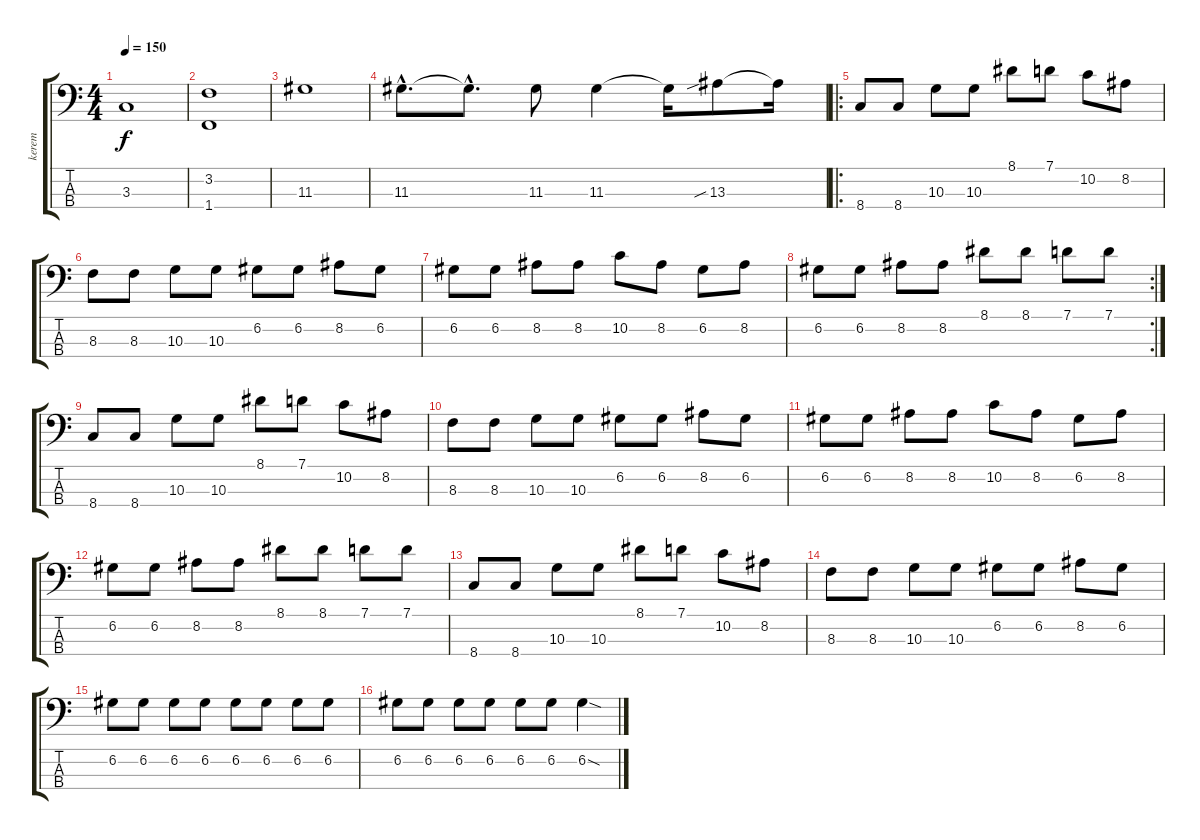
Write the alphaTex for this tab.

\track ("kerem" "kerem") {instrument electricbassfinger}
\staff {score tabs}
\tuning (G2 D2 A1 E1) {hide}
\ts (4 4)
\tempo 150
\clef f4
\ks c
3.3.1{dy f} |
(3.2 1.4).1 |
11.3.1 |
11.3{hac}.8{d} 11.3{hac t}.8{d} 11.3.8 11.3.4 11.3{t}.16 13.3{sib}.8 13.3{t}.16 |
\ro
8.4.8 8.4.8 10.3.8 10.3.8 8.1.8 7.1.8 10.2.8 8.2.8 |
8.3.8 8.3.8 10.3.8 10.3.8 6.2.8 6.2.8 8.2.8 6.2.8 |
6.2.8 6.2.8 8.2.8 8.2.8 10.2.8 8.2.8 6.2.8 8.2.8 |
\rc 2
6.2.8 6.2.8 8.2.8 8.2.8 8.1.8 8.1.8 7.1.8 7.1.8 |
8.4.8 8.4.8 10.3.8 10.3.8 8.1.8 7.1.8 10.2.8 8.2.8 |
8.3.8 8.3.8 10.3.8 10.3.8 6.2.8 6.2.8 8.2.8 6.2.8 |
6.2.8 6.2.8 8.2.8 8.2.8 10.2.8 8.2.8 6.2.8 8.2.8 |
6.2.8 6.2.8 8.2.8 8.2.8 8.1.8 8.1.8 7.1.8 7.1.8 |
8.4.8 8.4.8 10.3.8 10.3.8 8.1.8 7.1.8 10.2.8 8.2.8 |
8.3.8 8.3.8 10.3.8 10.3.8 6.2.8 6.2.8 8.2.8 6.2.8 |
6.2.8 6.2.8 6.2.8 6.2.8 6.2.8 6.2.8 6.2.8 6.2.8 |
6.2.8 6.2.8 6.2.8 6.2.8 6.2.8 6.2.8 6.2{sod}.4
